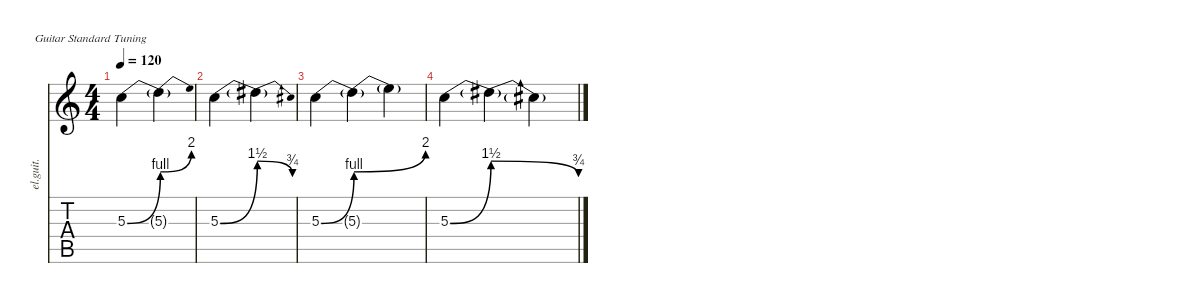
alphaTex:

\defaultSystemsLayout 4
\hideDynamics
\bracketExtendMode nobrackets
\otherSystemsTrackNameOrientation horizontal
\track ("Electric Guitar" "el.guit.") {instrument electricguitarclean}
\staff {score tabs}
\tuning (E4 B3 G3 D3 A2 E2)
\ts (4 4)
\tempo 120
\clef g2
\ks c
5.3{be (bend 0 0 59.4 4)}.4{dy mf instrument electricguitarclean beam Down} 5.3{be (bend 0 4 15 8) t}.4{beam Down} |
5.3{be (bend 0 0 29.4 6)}.4{beam Down} 5.3{be (release 0 6 46.199999999999996 3) t}.4{beam Down} |
5.3{be (bend 0 0 59.4 4)}.4{beam Down} 5.3{be (bend 0 4 15 8) t}.4{beam Down} 5.3{t}.4{beam Down} |
5.3{be (bend 0 0 29.4 6)}.4{beam Down} 5.3{be (release 0 6 46.199999999999996 3) t}.4{beam Down} 5.3{t}.4{beam Down}
